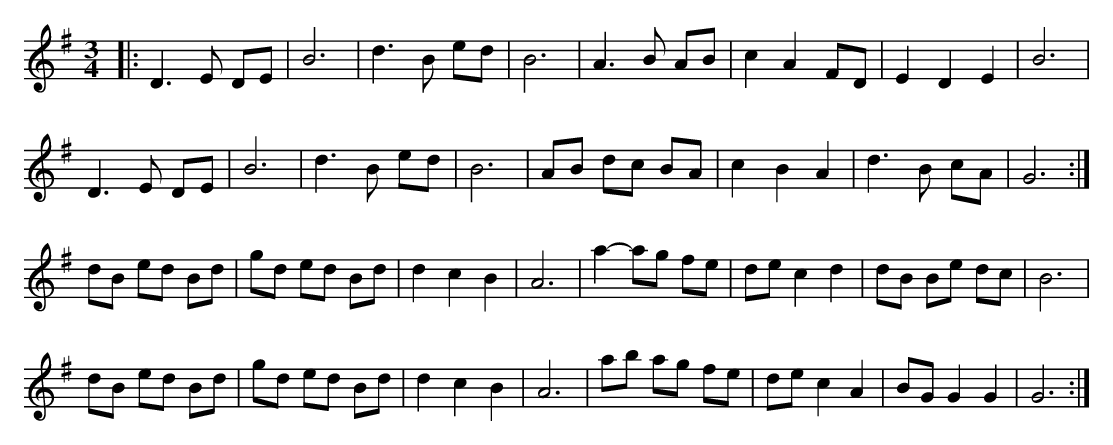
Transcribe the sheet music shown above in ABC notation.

X:1
M:3/4
K:G
|: D3 E DE| B6| d3 B ed| B6| A3 B AB| c2 A2 FD| E2 D2 E2| B6|
 D3 E DE| B6| d3 B ed| B6| AB dc BA| c2 B2 A2| d3 B cA| G6:|
 dB ed Bd| gd ed Bd| d2 c2 B2| A6| a2- ag fe| de c2 d2| dB Be dc| B6|
 dB ed Bd| gd ed Bd| d2 c2 B2| A6| ab ag fe| de c2 A2| BG G2 G2| G6:|
